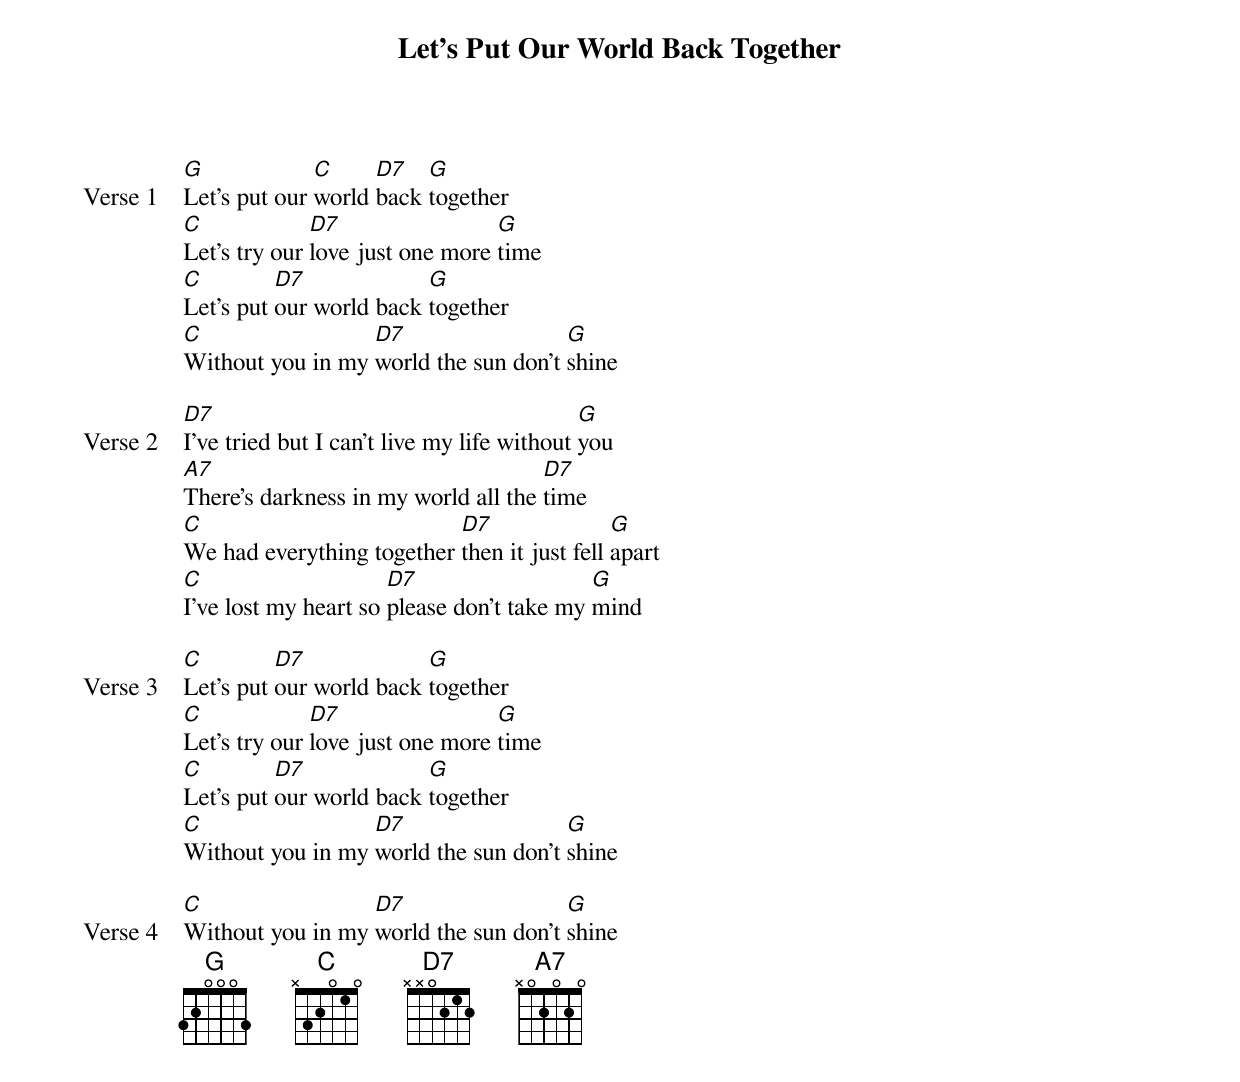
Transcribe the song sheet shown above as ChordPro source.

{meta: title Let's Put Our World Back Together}
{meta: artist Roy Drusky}
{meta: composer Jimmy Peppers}
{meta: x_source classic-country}
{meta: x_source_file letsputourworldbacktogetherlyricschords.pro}
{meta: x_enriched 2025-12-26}

{start_of_verse: Verse 1}
[G]Let's put our [C]world [D7]back [G]together
[C]Let's try our [D7]love just one more [G]time
[C]Let's put [D7]our world back [G]together
[C]Without you in my [D7]world the sun don't [G]shine
{end_of_verse}

{start_of_verse: Verse 2}
[D7]I've tried but I can't live my life without [G]you
[A7]There's darkness in my world all the [D7]time
[C]We had everything together [D7]then it just fell [G]apart
[C]I've lost my heart so [D7]please don't take my [G]mind
{end_of_verse}

{start_of_verse: Verse 3}
[C]Let's put [D7]our world back [G]together
[C]Let's try our [D7]love just one more [G]time
[C]Let's put [D7]our world back [G]together
[C]Without you in my [D7]world the sun don't [G]shine
{end_of_verse}

{start_of_verse: Verse 4}
[C]Without you in my [D7]world the sun don't [G]shine
{end_of_verse}
